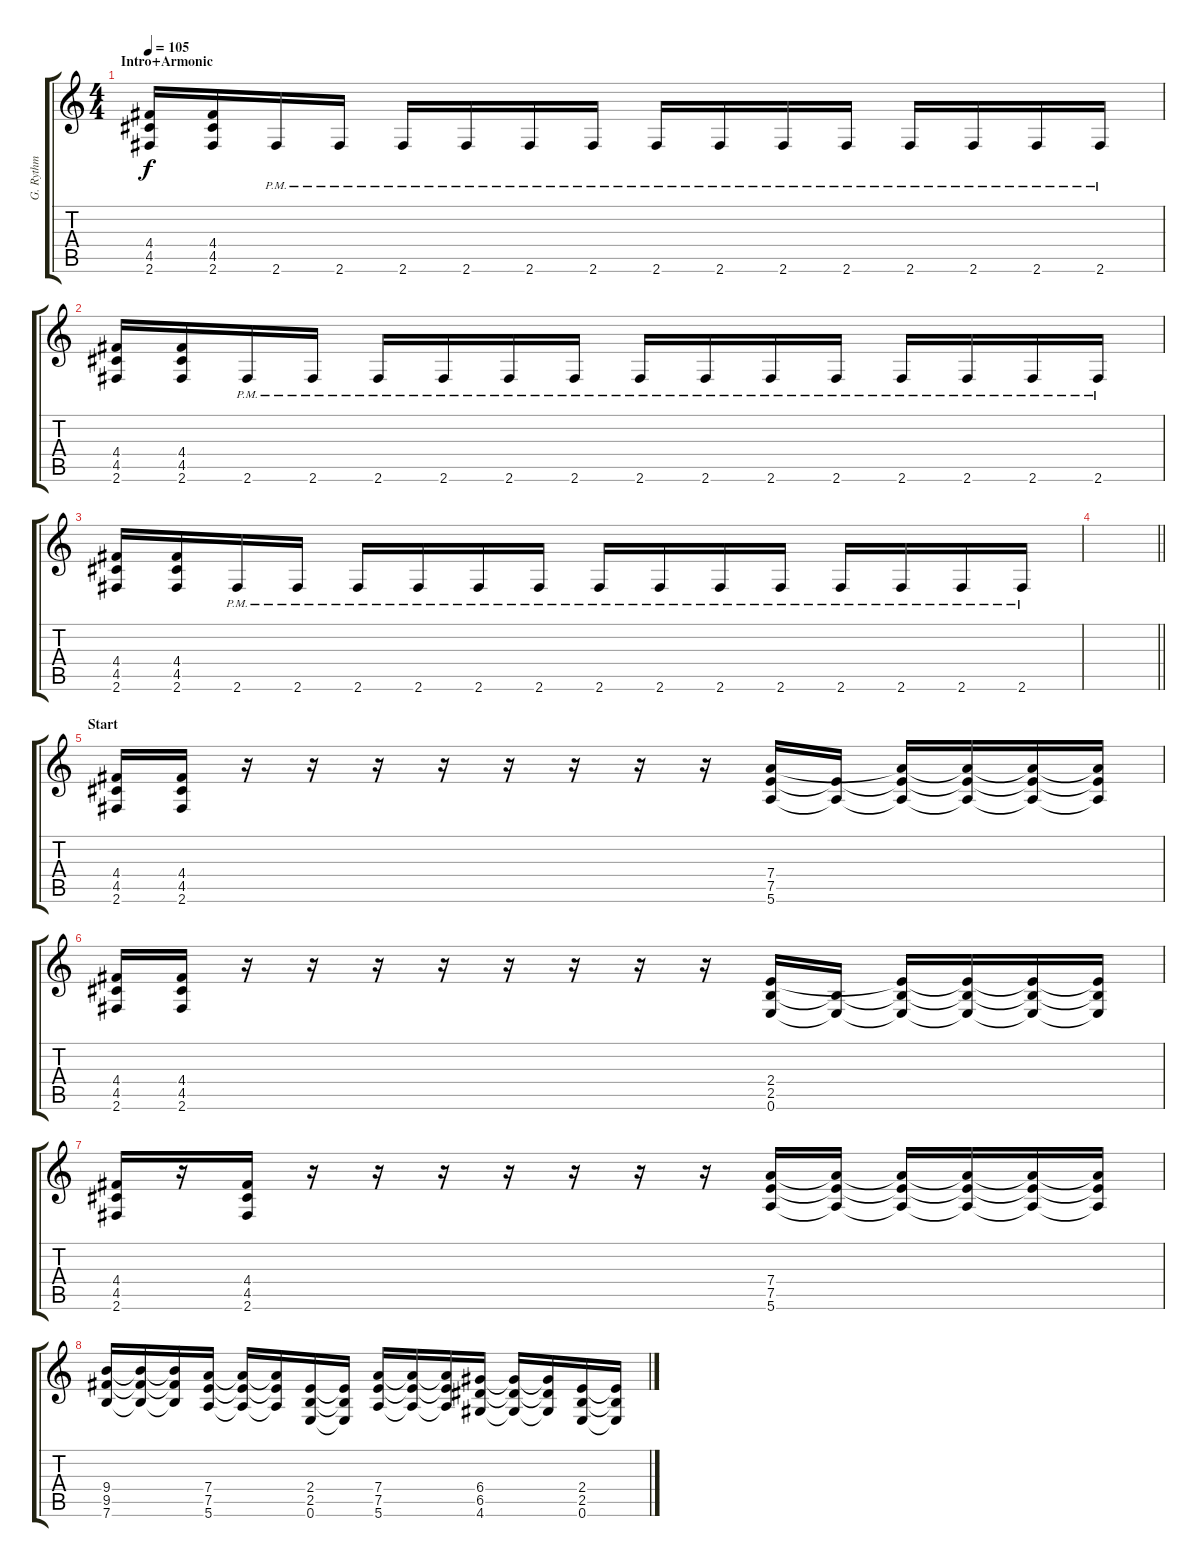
\track ("G. Rythm" "G. Rythm") {instrument distortionguitar}
\staff {score tabs}
\tuning (E4 B3 G3 D3 A2 E2) {hide}
\ts (4 4)
\section ("" "Intro+Armonic")
\tempo 105
\clef g2
\ks c
(4.4 4.5 2.6).16{dy f} (4.4 4.5 2.6).16 2.6{pm}.16 2.6{pm}.16 2.6{pm}.16 2.6{pm}.16 2.6{pm}.16 2.6{pm}.16 2.6{pm}.16 2.6{pm}.16 2.6{pm}.16 2.6{pm}.16 2.6{pm}.16 2.6{pm}.16 2.6{pm}.16 2.6{pm}.16 |
(4.4 4.5 2.6).16 (4.4 4.5 2.6).16 2.6{pm}.16 2.6{pm}.16 2.6{pm}.16 2.6{pm}.16 2.6{pm}.16 2.6{pm}.16 2.6{pm}.16 2.6{pm}.16 2.6{pm}.16 2.6{pm}.16 2.6{pm}.16 2.6{pm}.16 2.6{pm}.16 2.6{pm}.16 |
(4.4 4.5 2.6).16 (4.4 4.5 2.6).16 2.6{pm}.16 2.6{pm}.16 2.6{pm}.16 2.6{pm}.16 2.6{pm}.16 2.6{pm}.16 2.6{pm}.16 2.6{pm}.16 2.6{pm}.16 2.6{pm}.16 2.6{pm}.16 2.6{pm}.16 2.6{pm}.16 2.6{pm}.16 |
\barLineRight lightlight
|
\section ("" "Start")
(4.4 4.5 2.6).16 (4.4 4.5 2.6).16 r.16 r.16 r.16 r.16 r.16 r.16 r.16 r.16 (7.4 7.5 5.6).16 (7.5{t} 5.6{t}).16 (7.4{t} 7.5{t} 5.6{t}).16 (7.4{t} 7.5{t} 5.6{t}).16 (7.4{t} 7.5{t} 5.6{t}).16 (7.4{t} 7.5{t} 5.6{t}).16 |
(4.4 4.5 2.6).16 (4.4 4.5 2.6).16 r.16 r.16 r.16 r.16 r.16 r.16 r.16 r.16 (2.4 2.5 0.6).16 (2.5{t} 0.6{t}).16 (2.4{t} 2.5{t} 0.6{t}).16 (2.4{t} 2.5{t} 0.6{t}).16 (2.4{t} 2.5{t} 0.6{t}).16 (2.4{t} 2.5{t} 0.6{t}).16 |
(4.4 4.5 2.6).16 r.16 (4.4 4.5 2.6).16 r.16 r.16 r.16 r.16 r.16 r.16 r.16 (7.4 7.5 5.6).16 (7.4{t} 7.5{t} 5.6{t}).16 (7.4{t} 7.5{t} 5.6{t}).16 (7.4{t} 7.5{t} 5.6{t}).16 (7.4{t} 7.5{t} 5.6{t}).16 (7.4{t} 7.5{t} 5.6{t}).16 |
(9.4 9.5 7.6).16 (9.4{t} 9.5{t} 7.6{t}).16 (9.4{t} 9.5{t} 7.6{t}).16 (7.4 7.5 5.6).16 (7.4{t} 7.5{t} 5.6{t}).16 (7.4{t} 7.5{t} 5.6{t}).16 (2.4 2.5 0.6).16 (2.4{t} 2.5{t} 0.6{t}).16 (7.4 7.5 5.6).16 (7.4{t} 7.5{t} 5.6{t}).16 (7.4{t} 7.5{t} 5.6{t}).16 (6.4 6.5 4.6).16 (6.4{t} 6.5{t} 4.6{t}).16 (6.4{t} 6.5{t} 4.6{t}).16 (2.4 2.5 0.6).16 (2.4{t} 2.5{t} 0.6{t}).16
